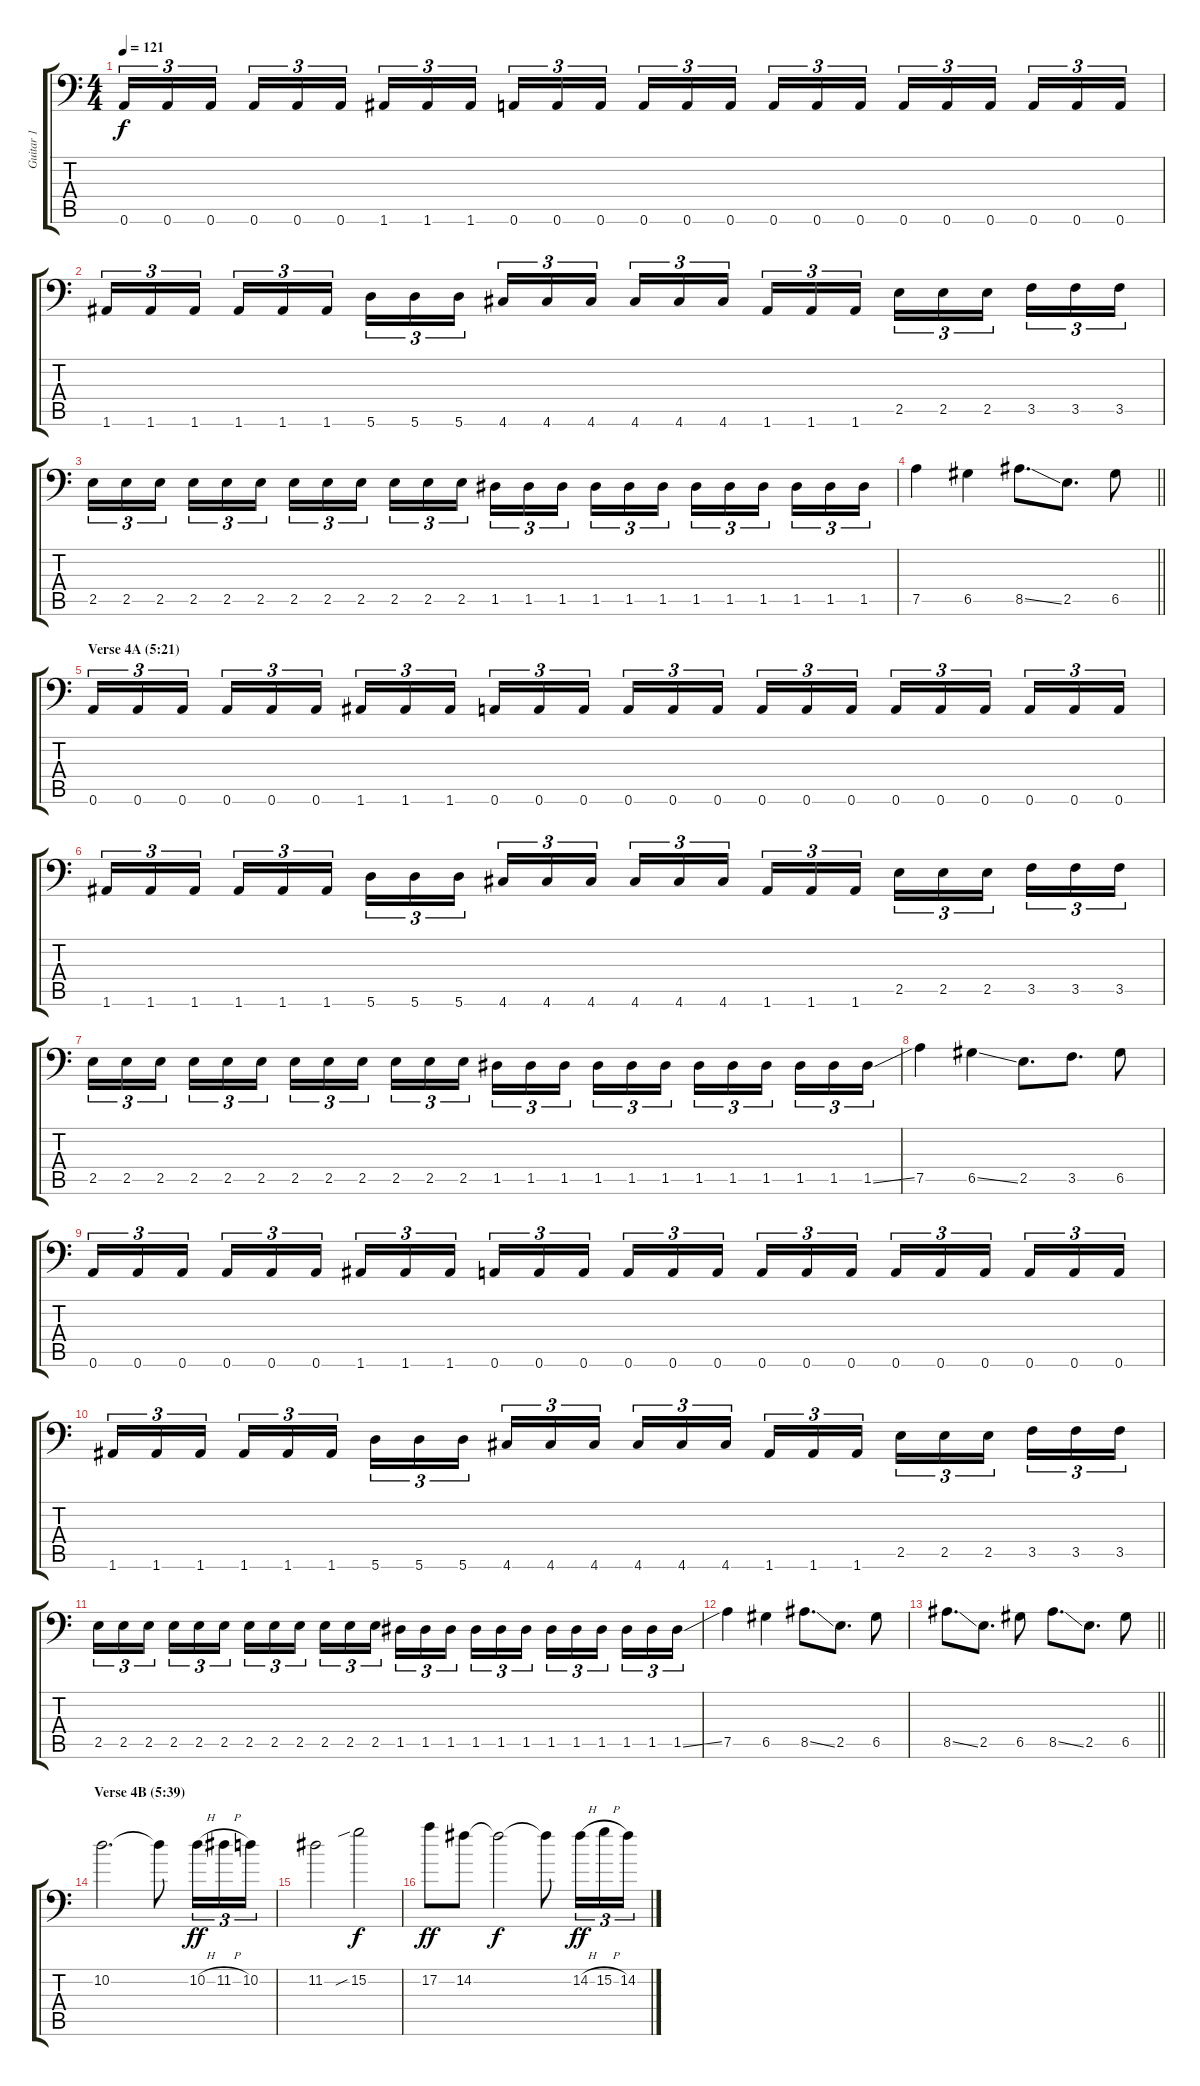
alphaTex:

\track ("Guitar 1" "Guitar 1") {instrument distortionguitar}
\staff {score tabs}
\tuning (A3 E3 C3 G2 D2 A1) {hide}
\ts (4 4)
\tempo 121
\clef f4
\ks c
0.6.16{tu (3 2) dy f} 0.6.16{tu (3 2)} 0.6.16{tu (3 2) beam splitsecondary} 0.6.16{tu (3 2)} 0.6.16{tu (3 2)} 0.6.16{tu (3 2)} 1.6.16{tu (3 2)} 1.6.16{tu (3 2)} 1.6.16{tu (3 2) beam splitsecondary} 0.6.16{tu (3 2)} 0.6.16{tu (3 2)} 0.6.16{tu (3 2)} 0.6.16{tu (3 2)} 0.6.16{tu (3 2)} 0.6.16{tu (3 2) beam splitsecondary} 0.6.16{tu (3 2)} 0.6.16{tu (3 2)} 0.6.16{tu (3 2)} 0.6.16{tu (3 2)} 0.6.16{tu (3 2)} 0.6.16{tu (3 2) beam splitsecondary} 0.6.16{tu (3 2)} 0.6.16{tu (3 2)} 0.6.16{tu (3 2)} |
1.6.16{tu (3 2)} 1.6.16{tu (3 2)} 1.6.16{tu (3 2) beam splitsecondary} 1.6.16{tu (3 2)} 1.6.16{tu (3 2)} 1.6.16{tu (3 2)} 5.6.16{tu (3 2)} 5.6.16{tu (3 2)} 5.6.16{tu (3 2) beam splitsecondary} 4.6.16{tu (3 2)} 4.6.16{tu (3 2)} 4.6.16{tu (3 2)} 4.6.16{tu (3 2)} 4.6.16{tu (3 2)} 4.6.16{tu (3 2) beam splitsecondary} 1.6.16{tu (3 2)} 1.6.16{tu (3 2)} 1.6.16{tu (3 2)} 2.5.16{tu (3 2)} 2.5.16{tu (3 2)} 2.5.16{tu (3 2) beam splitsecondary} 3.5.16{tu (3 2)} 3.5.16{tu (3 2)} 3.5.16{tu (3 2)} |
2.5.16{tu (3 2)} 2.5.16{tu (3 2)} 2.5.16{tu (3 2) beam splitsecondary} 2.5.16{tu (3 2)} 2.5.16{tu (3 2)} 2.5.16{tu (3 2)} 2.5.16{tu (3 2)} 2.5.16{tu (3 2)} 2.5.16{tu (3 2) beam splitsecondary} 2.5.16{tu (3 2)} 2.5.16{tu (3 2)} 2.5.16{tu (3 2)} 1.5.16{tu (3 2)} 1.5.16{tu (3 2)} 1.5.16{tu (3 2) beam splitsecondary} 1.5.16{tu (3 2)} 1.5.16{tu (3 2)} 1.5.16{tu (3 2)} 1.5.16{tu (3 2)} 1.5.16{tu (3 2)} 1.5.16{tu (3 2) beam splitsecondary} 1.5.16{tu (3 2)} 1.5.16{tu (3 2)} 1.5.16{tu (3 2)} |
\barLineRight lightlight
7.5.4 6.5.4 8.5{ss}.8{d} 2.5.8{d} 6.5.8 |
\section ("" "Verse 4A (5:21)")
0.6.16{tu (3 2)} 0.6.16{tu (3 2)} 0.6.16{tu (3 2) beam splitsecondary} 0.6.16{tu (3 2)} 0.6.16{tu (3 2)} 0.6.16{tu (3 2)} 1.6.16{tu (3 2)} 1.6.16{tu (3 2)} 1.6.16{tu (3 2) beam splitsecondary} 0.6.16{tu (3 2)} 0.6.16{tu (3 2)} 0.6.16{tu (3 2)} 0.6.16{tu (3 2)} 0.6.16{tu (3 2)} 0.6.16{tu (3 2) beam splitsecondary} 0.6.16{tu (3 2)} 0.6.16{tu (3 2)} 0.6.16{tu (3 2)} 0.6.16{tu (3 2)} 0.6.16{tu (3 2)} 0.6.16{tu (3 2) beam splitsecondary} 0.6.16{tu (3 2)} 0.6.16{tu (3 2)} 0.6.16{tu (3 2)} |
1.6.16{tu (3 2)} 1.6.16{tu (3 2)} 1.6.16{tu (3 2) beam splitsecondary} 1.6.16{tu (3 2)} 1.6.16{tu (3 2)} 1.6.16{tu (3 2)} 5.6.16{tu (3 2)} 5.6.16{tu (3 2)} 5.6.16{tu (3 2) beam splitsecondary} 4.6.16{tu (3 2)} 4.6.16{tu (3 2)} 4.6.16{tu (3 2)} 4.6.16{tu (3 2)} 4.6.16{tu (3 2)} 4.6.16{tu (3 2) beam splitsecondary} 1.6.16{tu (3 2)} 1.6.16{tu (3 2)} 1.6.16{tu (3 2)} 2.5.16{tu (3 2)} 2.5.16{tu (3 2)} 2.5.16{tu (3 2) beam splitsecondary} 3.5.16{tu (3 2)} 3.5.16{tu (3 2)} 3.5.16{tu (3 2)} |
2.5.16{tu (3 2)} 2.5.16{tu (3 2)} 2.5.16{tu (3 2) beam splitsecondary} 2.5.16{tu (3 2)} 2.5.16{tu (3 2)} 2.5.16{tu (3 2)} 2.5.16{tu (3 2)} 2.5.16{tu (3 2)} 2.5.16{tu (3 2) beam splitsecondary} 2.5.16{tu (3 2)} 2.5.16{tu (3 2)} 2.5.16{tu (3 2)} 1.5.16{tu (3 2)} 1.5.16{tu (3 2)} 1.5.16{tu (3 2) beam splitsecondary} 1.5.16{tu (3 2)} 1.5.16{tu (3 2)} 1.5.16{tu (3 2)} 1.5.16{tu (3 2)} 1.5.16{tu (3 2)} 1.5.16{tu (3 2) beam splitsecondary} 1.5.16{tu (3 2)} 1.5.16{tu (3 2)} 1.5{ss}.16{tu (3 2)} |
7.5.4 6.5{ss}.4 2.5.8{d} 3.5.8{d} 6.5.8 |
0.6.16{tu (3 2)} 0.6.16{tu (3 2)} 0.6.16{tu (3 2) beam splitsecondary} 0.6.16{tu (3 2)} 0.6.16{tu (3 2)} 0.6.16{tu (3 2)} 1.6.16{tu (3 2)} 1.6.16{tu (3 2)} 1.6.16{tu (3 2) beam splitsecondary} 0.6.16{tu (3 2)} 0.6.16{tu (3 2)} 0.6.16{tu (3 2)} 0.6.16{tu (3 2)} 0.6.16{tu (3 2)} 0.6.16{tu (3 2) beam splitsecondary} 0.6.16{tu (3 2)} 0.6.16{tu (3 2)} 0.6.16{tu (3 2)} 0.6.16{tu (3 2)} 0.6.16{tu (3 2)} 0.6.16{tu (3 2) beam splitsecondary} 0.6.16{tu (3 2)} 0.6.16{tu (3 2)} 0.6.16{tu (3 2)} |
1.6.16{tu (3 2)} 1.6.16{tu (3 2)} 1.6.16{tu (3 2) beam splitsecondary} 1.6.16{tu (3 2)} 1.6.16{tu (3 2)} 1.6.16{tu (3 2)} 5.6.16{tu (3 2)} 5.6.16{tu (3 2)} 5.6.16{tu (3 2) beam splitsecondary} 4.6.16{tu (3 2)} 4.6.16{tu (3 2)} 4.6.16{tu (3 2)} 4.6.16{tu (3 2)} 4.6.16{tu (3 2)} 4.6.16{tu (3 2) beam splitsecondary} 1.6.16{tu (3 2)} 1.6.16{tu (3 2)} 1.6.16{tu (3 2)} 2.5.16{tu (3 2)} 2.5.16{tu (3 2)} 2.5.16{tu (3 2) beam splitsecondary} 3.5.16{tu (3 2)} 3.5.16{tu (3 2)} 3.5.16{tu (3 2)} |
2.5.16{tu (3 2)} 2.5.16{tu (3 2)} 2.5.16{tu (3 2) beam splitsecondary} 2.5.16{tu (3 2)} 2.5.16{tu (3 2)} 2.5.16{tu (3 2)} 2.5.16{tu (3 2)} 2.5.16{tu (3 2)} 2.5.16{tu (3 2) beam splitsecondary} 2.5.16{tu (3 2)} 2.5.16{tu (3 2)} 2.5.16{tu (3 2)} 1.5.16{tu (3 2)} 1.5.16{tu (3 2)} 1.5.16{tu (3 2) beam splitsecondary} 1.5.16{tu (3 2)} 1.5.16{tu (3 2)} 1.5.16{tu (3 2)} 1.5.16{tu (3 2)} 1.5.16{tu (3 2)} 1.5.16{tu (3 2) beam splitsecondary} 1.5.16{tu (3 2)} 1.5.16{tu (3 2)} 1.5{ss}.16{tu (3 2)} |
7.5.4 6.5.4 8.5{ss}.8{d} 2.5.8{d} 6.5.8 |
\barLineRight lightlight
8.5{ss}.8{d} 2.5.8{d} 6.5.8 8.5{ss}.8{d} 2.5.8{d} 6.5.8 |
\section ("" "Verse 4B (5:39)")
10.2.2{d balance 6} 10.2{t}.8 10.2{h}.16{tu (3 2) dy ff} 11.2{h}.16{tu (3 2)} 10.2.16{tu (3 2)} |
11.2.2 15.2{sib}.2{dy f} |
17.2.8{dy ff} 14.2.8 14.2{t}.2{dy f} 14.2{t}.8 14.2{h}.16{tu (3 2) dy ff} 15.2{h}.16{tu (3 2)} 14.2.16{tu (3 2)}
